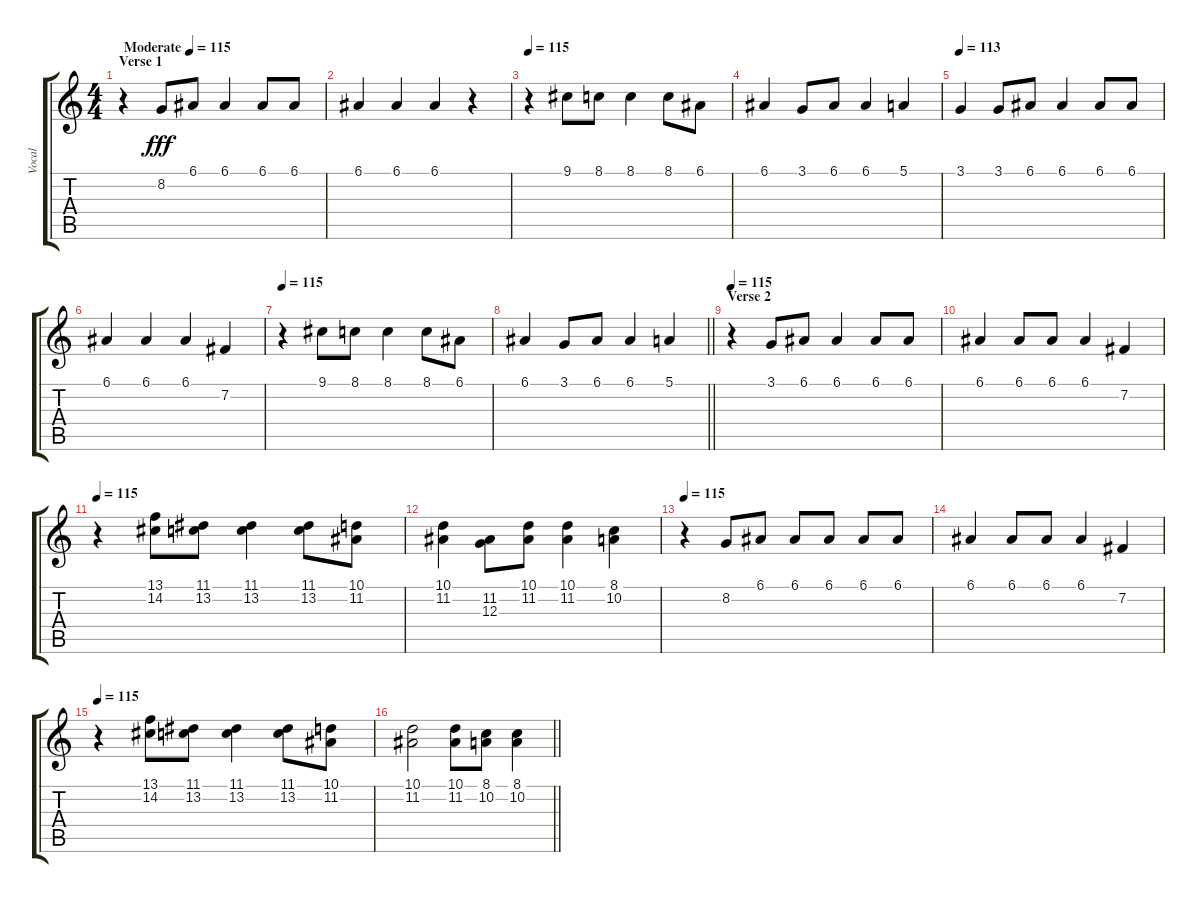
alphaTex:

\track ("Vocal" "Vocal") {instrument trumpet}
\staff {score tabs}
\tuning (E4 B3 G3 D3 A2 E2) {hide}
\ts (4 4)
\section ("" "Verse 1")
\tempo (115 "Moderate")
\clef g2
\ks c
r.4{dy fff instrument trumpet} 8.2.8 6.1.8 6.1.4 6.1.8 6.1.8 |
6.1.4 6.1.4 6.1.4 r.4 |
\tempo 115
r.4 9.1.8 8.1.8 8.1.4 8.1.8 6.1.8 |
6.1.4 3.1.8 6.1.8 6.1.4 5.1.4 |
\tempo 113
3.1.4 3.1.8 6.1.8 6.1.4 6.1.8 6.1.8 |
6.1.4 6.1.4 6.1.4 7.2.4 |
\tempo 115
r.4 9.1.8 8.1.8 8.1.4 8.1.8 6.1.8 |
\barLineRight lightlight
6.1.4 3.1.8 6.1.8 6.1.4 5.1.4 |
\section ("" "Verse 2")
\tempo 115
r.4 3.1.8 6.1.8 6.1.4 6.1.8 6.1.8 |
6.1.4 6.1.8 6.1.8 6.1.4 7.2.4 |
\tempo 115
r.4 (13.1 14.2).8 (11.1 13.2).8 (11.1 13.2).4 (11.1 13.2).8 (10.1 11.2).8 |
(10.1 11.2).4 (11.2 12.3).8 (10.1 11.2).8 (10.1 11.2).4 (8.1 10.2).4 |
\tempo 115
r.4 8.2.8 6.1.8 6.1.8 6.1.8 6.1.8 6.1.8 |
6.1.4 6.1.8 6.1.8 6.1.4 7.2.4 |
\tempo 115
r.4 (13.1 14.2).8 (11.1 13.2).8 (11.1 13.2).4 (11.1 13.2).8 (10.1 11.2).8 |
\barLineRight lightlight
(10.1 11.2).2 (10.1 11.2).8 (8.1 10.2).8 (8.1 10.2).4
